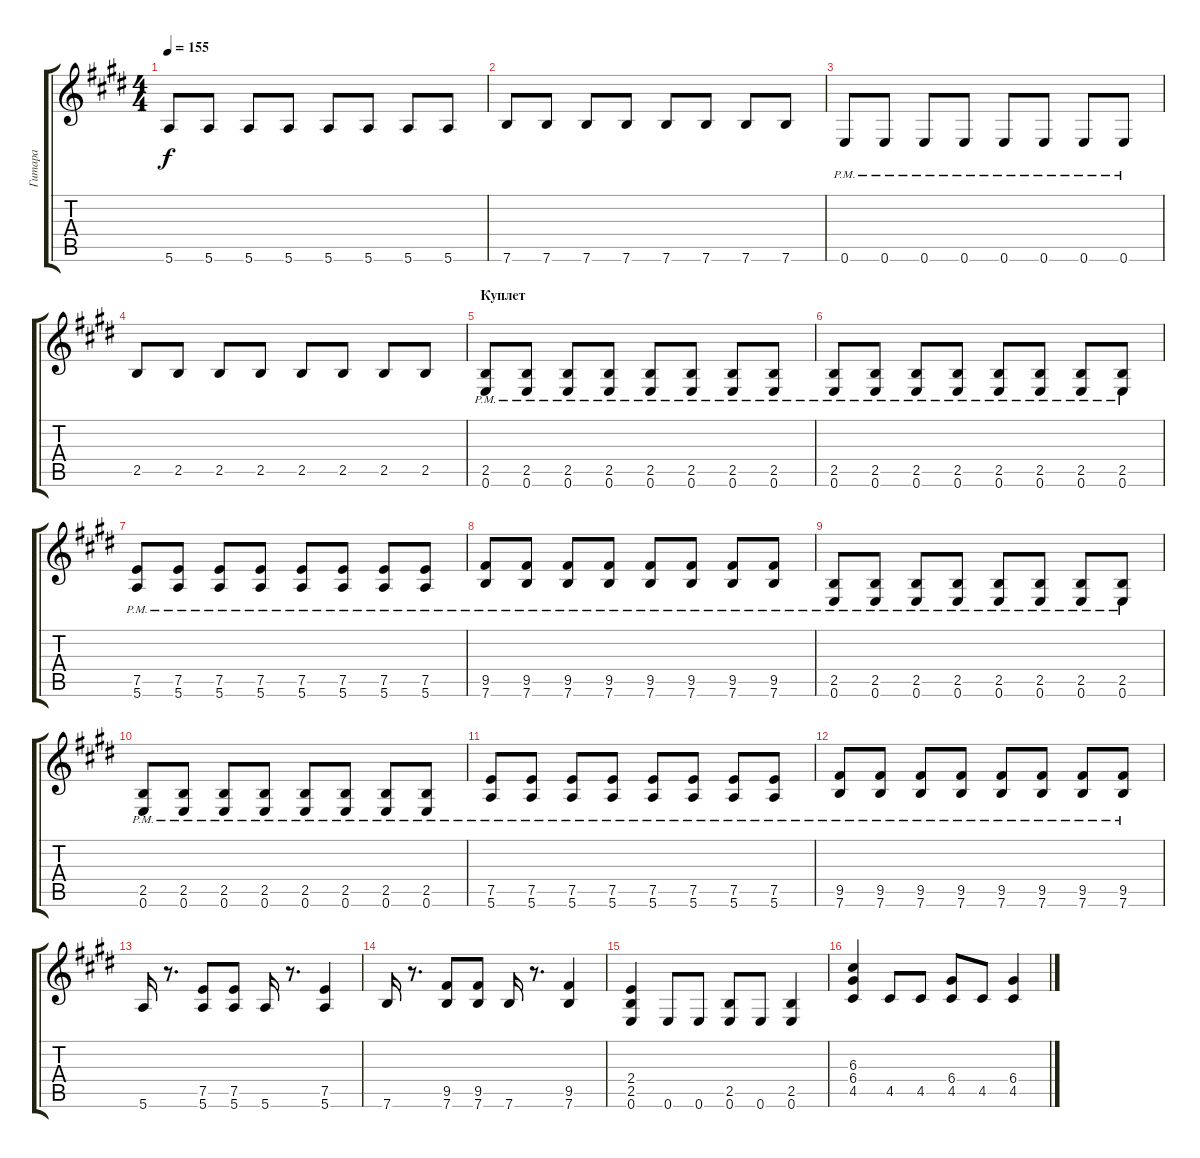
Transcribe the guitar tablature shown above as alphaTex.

\track ("Гитара" "Гитара") {instrument acousticguitarsteel}
\staff {score tabs}
\tuning (E4 B3 G3 D3 A2 E2) {hide}
\ts (4 4)
\tempo 155
\clef g2
\ks e
5.6.8{dy f} 5.6.8 5.6.8 5.6.8 5.6.8 5.6.8 5.6.8 5.6.8 |
7.6.8 7.6.8 7.6.8 7.6.8 7.6.8 7.6.8 7.6.8 7.6.8 |
0.6{pm}.8 0.6{pm}.8 0.6{pm}.8 0.6{pm}.8 0.6{pm}.8 0.6{pm}.8 0.6{pm}.8 0.6{pm}.8 |
2.5.8 2.5.8 2.5.8 2.5.8 2.5.8 2.5.8 2.5.8 2.5.8 |
\section ("" "Куплет")
(2.5 0.6{pm}).8{volume 13 balance 8} (2.5 0.6{pm}).8 (2.5 0.6{pm}).8 (2.5 0.6{pm}).8 (2.5 0.6{pm}).8 (2.5 0.6{pm}).8 (2.5 0.6{pm}).8 (2.5 0.6{pm}).8 |
(2.5 0.6{pm}).8 (2.5 0.6{pm}).8 (2.5 0.6{pm}).8 (2.5 0.6{pm}).8 (2.5 0.6{pm}).8 (2.5 0.6{pm}).8 (2.5 0.6{pm}).8 (2.5 0.6{pm}).8 |
(7.5 5.6{pm}).8 (7.5 5.6{pm}).8 (7.5 5.6{pm}).8 (7.5 5.6{pm}).8 (7.5 5.6{pm}).8 (7.5 5.6{pm}).8 (7.5 5.6{pm}).8 (7.5 5.6{pm}).8 |
(9.5 7.6{pm}).8 (9.5 7.6{pm}).8 (9.5 7.6{pm}).8 (9.5 7.6{pm}).8 (9.5 7.6{pm}).8 (9.5 7.6{pm}).8 (9.5 7.6{pm}).8 (9.5 7.6{pm}).8 |
(2.5 0.6{pm}).8 (2.5 0.6{pm}).8 (2.5 0.6{pm}).8 (2.5 0.6{pm}).8 (2.5 0.6{pm}).8 (2.5 0.6{pm}).8 (2.5 0.6{pm}).8 (2.5 0.6{pm}).8 |
(2.5 0.6{pm}).8 (2.5 0.6{pm}).8 (2.5 0.6{pm}).8 (2.5 0.6{pm}).8 (2.5 0.6{pm}).8 (2.5 0.6{pm}).8 (2.5 0.6{pm}).8 (2.5 0.6{pm}).8 |
(7.5 5.6{pm}).8 (7.5 5.6{pm}).8 (7.5 5.6{pm}).8 (7.5 5.6{pm}).8 (7.5 5.6{pm}).8 (7.5 5.6{pm}).8 (7.5 5.6{pm}).8 (7.5 5.6{pm}).8 |
(9.5 7.6{pm}).8 (9.5 7.6{pm}).8 (9.5 7.6{pm}).8 (9.5 7.6{pm}).8 (9.5 7.6{pm}).8 (9.5 7.6{pm}).8 (9.5 7.6{pm}).8 (9.5 7.6{pm}).8 |
5.6.16 r.8{d} (7.5 5.6).8 (7.5 5.6).8 5.6.16 r.8{d} (7.5 5.6).4 |
7.6.16 r.8{d} (9.5 7.6).8 (9.5 7.6).8 7.6.16 r.8{d} (9.5 7.6).4 |
(2.4 2.5 0.6).4 0.6.8 0.6.8 (2.5 0.6).8 0.6.8 (2.5 0.6).4 |
(6.3 6.4 4.5).4 4.5.8 4.5.8 (6.4 4.5).8 4.5.8 (6.4 4.5).4
